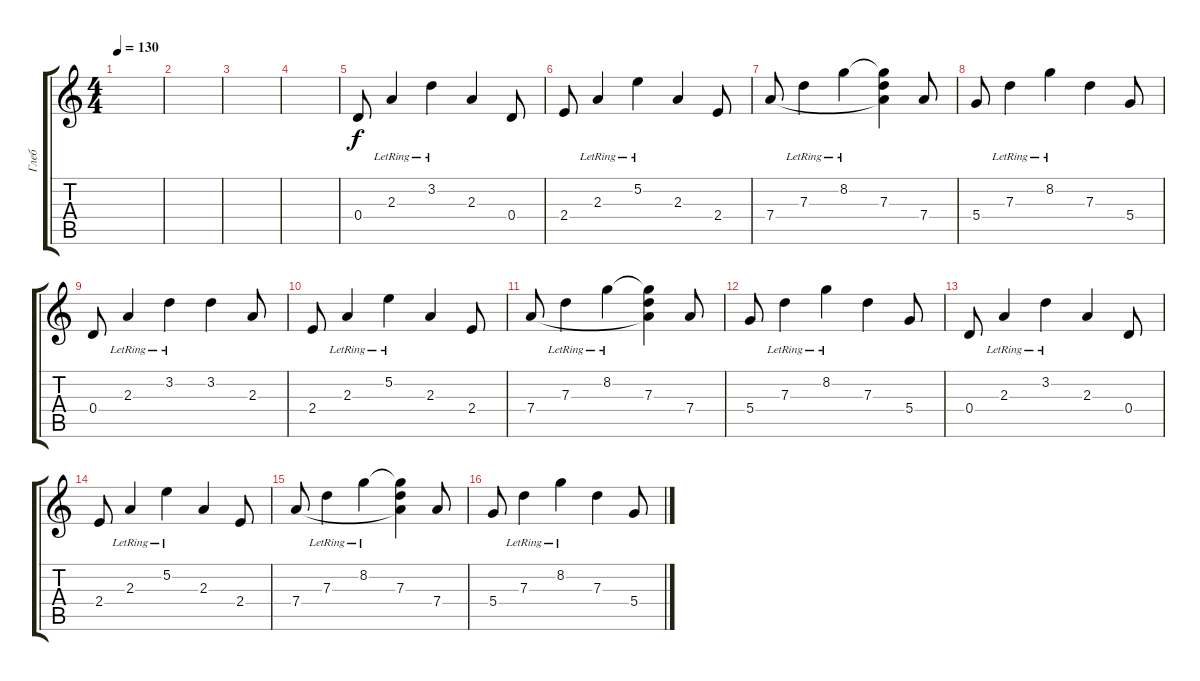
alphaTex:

\track ("Глеб" "Глеб") {instrument distortionguitar}
\staff {score tabs}
\tuning (E4 B3 G3 D3 A2 E2) {hide}
\ts (4 4)
\tempo 130
\clef g2
\ks c
|
|
|
|
0.4.8 2.3{lr}.4 3.2{lr}.4 2.3.4 0.4.8 |
2.4.8 2.3{lr}.4 5.2{lr}.4 2.3.4 2.4.8 |
7.4.8 7.3{lr}.4 8.2{lr}.4 (8.2{t} 7.3 7.4{t}).4 7.4.8 |
5.4.8 7.3{lr}.4 8.2{lr}.4 7.3.4 5.4.8 |
0.4.8 2.3{lr}.4 3.2{lr}.4 3.2.4 2.3.8 |
2.4.8 2.3{lr}.4 5.2{lr}.4 2.3.4 2.4.8 |
7.4.8 7.3{lr}.4 8.2{lr}.4 (8.2{t} 7.3 7.4{t}).4 7.4.8 |
5.4.8 7.3{lr}.4 8.2{lr}.4 7.3.4 5.4.8 |
0.4.8 2.3{lr}.4 3.2{lr}.4 2.3.4 0.4.8 |
2.4.8 2.3{lr}.4 5.2{lr}.4 2.3.4 2.4.8 |
7.4.8 7.3{lr}.4 8.2{lr}.4 (8.2{t} 7.3 7.4{t}).4 7.4.8 |
5.4.8 7.3{lr}.4 8.2{lr}.4 7.3.4 5.4.8
